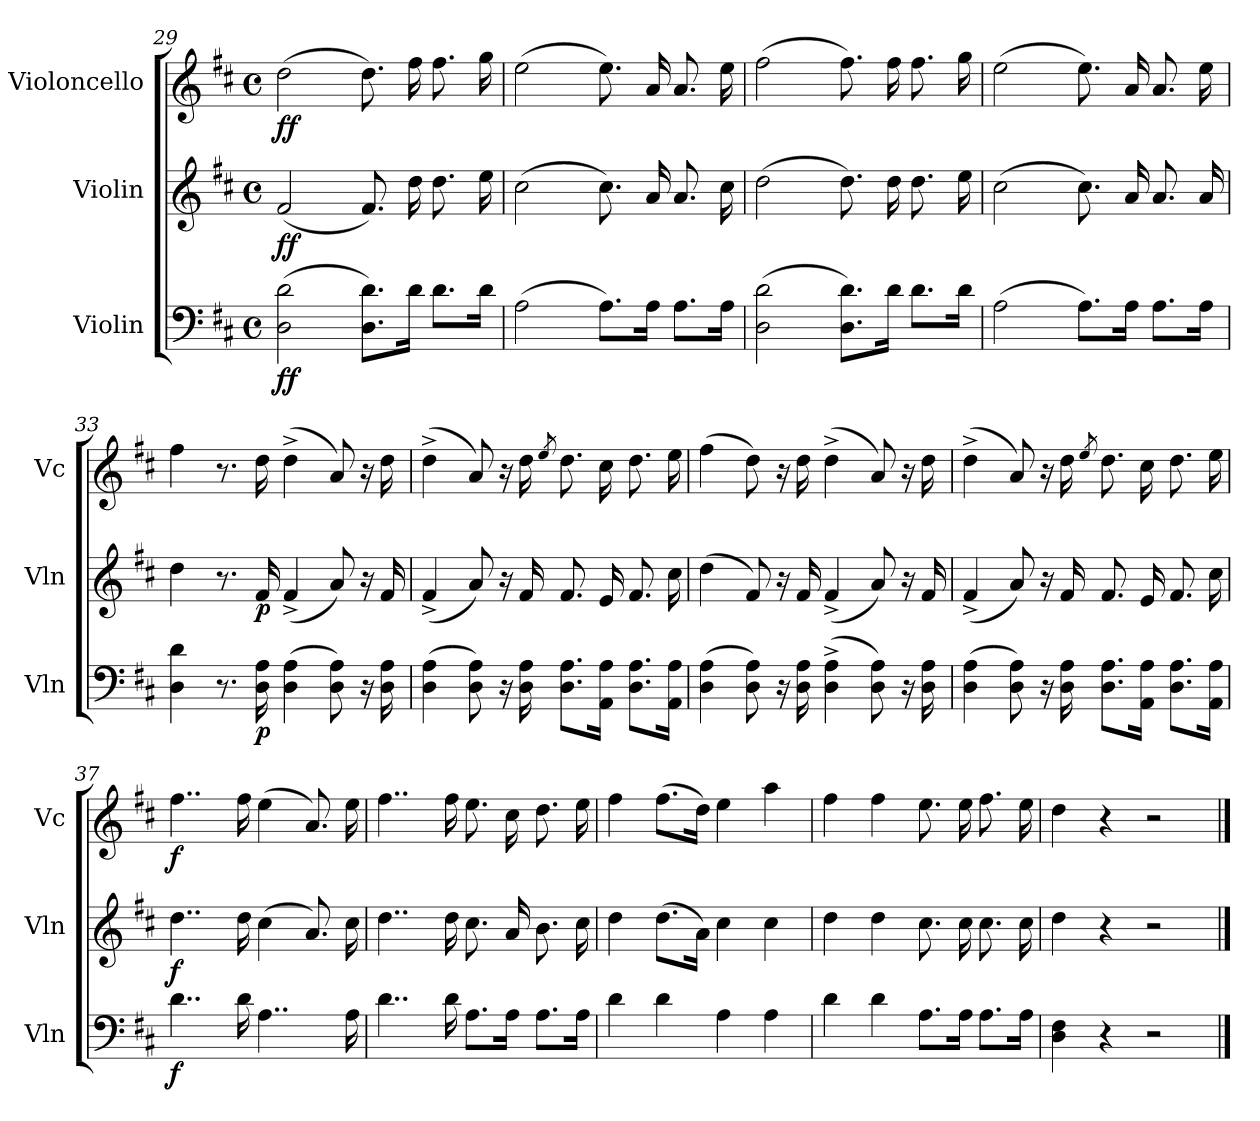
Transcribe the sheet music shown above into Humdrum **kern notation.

**kern	**dynam	**kern	**dynam	**kern	**dynam
*part3	*part3	*part2	*part2	*part1	*part1
*staff3	*staff3	*staff2	*staff2	*staff1	*staff1
*I"Violin	*	*I"Violin	*	*I"Violoncello	*
*I'Vln	*	*I'Vln	*	*I'Vc	*
*clefF4	*	*clefG2	*	*clefG2	*
*k[f#c#]	*	*k[f#c#]	*	*k[f#c#]	*
*M4/4	*	*M4/4	*	*M4/4	*
*met(c)	*	*met(c)	*	*met(c)	*
=29	=29	=29	=29	=29	=29
!	!LO:DY:b	!	!LO:DY:b	!	!LO:DY:b
(>2D\ 2d\	ff	(<2f#/	ff	(>2dd\	ff
8.D\ 8.d\L)	.	8.f#/)	.	8.dd\)	.
16d\Jk	.	16dd\	.	16ff#\	.
8.d\L	.	8.dd\	.	8.ff#\	.
16d\Jk	.	16ee\	.	16gg\	.
!!LO:LB:g=z
=30	=30	=30	=30	=30	=30
(>2A\	.	(>2cc#\	.	(>2ee\	.
8.A\L)	.	8.cc#\)	.	8.ee\)	.
16A\Jk	.	16a/	.	16a/	.
8.A\L	.	8.a/	.	8.a/	.
16A\Jk	.	16cc#\	.	16ee\	.
=31	=31	=31	=31	=31	=31
(>2D\ 2d\	.	(>2dd\	.	(>2ff#\	.
8.D\ 8.d\L)	.	8.dd\)	.	8.ff#\)	.
16d\Jk	.	16dd\	.	16ff#\	.
8.d\L	.	8.dd\	.	8.ff#\	.
16d\Jk	.	16ee\	.	16gg\	.
=32	=32	=32	=32	=32	=32
(>2A\	.	(>2cc#\	.	(>2ee\	.
8.A\L)	.	8.cc#\)	.	8.ee\)	.
16A\Jk	.	16a/	.	16a/	.
8.A\L	.	8.a/	.	8.a/	.
16A\Jk	.	16a/	.	16ee\	.
=33	=33	=33	=33	=33	=33
4D\ 4d\	.	4dd\	.	4ff#\	.
8.r	.	8.r	.	8.r	.
!	!LO:DY:b	!	!LO:DY:b	!	!
16D\ 16A\	p	16f#/	p	16dd\	.
(>4D\ 4A\	.	(<4f#^/	.	(>4dd^\	.
8D\ 8A\)	.	8a/)	.	8a/)	.
16r	.	16r	.	16r	.
16D\ 16A\	.	16f#/	.	16dd\	.
!!LO:PB:g=z
=34	=34	=34	=34	=34	=34
(>4D\ 4A\	.	(<4f#^/	.	(>4dd^\	.
8D\ 8A\)	.	8a/)	.	8a/)	.
16r	.	16r	.	16r	.
16D\ 16A\	.	16f#/	.	16dd\	.
.	.	.	.	8qee/	.
8.D\ 8.A\L	.	8.f#/	.	8.dd\	.
16AA\ 16A\Jk	.	16e/	.	16cc#\	.
8.D\ 8.A\L	.	8.f#/	.	8.dd\	.
16AA\ 16A\Jk	.	16cc#\	.	16ee\	.
=35	=35	=35	=35	=35	=35
(>4D\ 4A\	.	(>4dd\	.	(>4ff#\	.
8D\ 8A\)	.	8f#/)	.	8dd\)	.
16r	.	16r	.	16r	.
16D\ 16A\	.	16f#/	.	16dd\	.
(>4D^\ 4A^\	.	(<4f#^/	.	(>4dd^\	.
8D\ 8A\)	.	8a/)	.	8a/)	.
16r	.	16r	.	16r	.
16D\ 16A\	.	16f#/	.	16dd\	.
=36	=36	=36	=36	=36	=36
(>4D\ 4A\	.	(<4f#^/	.	(>4dd^\	.
8D\ 8A\)	.	8a/)	.	8a/)	.
16r	.	16r	.	16r	.
16D\ 16A\	.	16f#/	.	16dd\	.
.	.	.	.	8qee/	.
8.D\ 8.A\L	.	8.f#/	.	8.dd\	.
16AA\ 16A\Jk	.	16e/	.	16cc#\	.
8.D\ 8.A\L	.	8.f#/	.	8.dd\	.
16AA\ 16A\Jk	.	16cc#\	.	16ee\	.
=37	=37	=37	=37	=37	=37
!	!LO:DY:b	!	!LO:DY:b	!	!LO:DY:b
4..d\	f	4..dd\	f	4..ff#\	f
16d\	.	16dd\	.	16ff#\	.
4..A\	.	(>4cc#\	.	(>4ee\	.
.	.	8.a/)	.	8.a/)	.
16A\	.	16cc#\	.	16ee\	.
!!LO:LB:g=z
=38	=38	=38	=38	=38	=38
4..d\	.	4..dd\	.	4..ff#\	.
16d\	.	16dd\	.	16ff#\	.
8.A\L	.	8.cc#\	.	8.ee\	.
16A\Jk	.	16a/	.	16cc#\	.
8.A\L	.	8.b\	.	8.dd\	.
16A\Jk	.	16cc#\	.	16ee\	.
=39	=39	=39	=39	=39	=39
4d\	.	4dd\	.	4ff#\	.
4d\	.	(>8.dd\L	.	(>8.ff#\L	.
.	.	16a\Jk)	.	16dd\Jk)	.
4A\	.	4cc#\	.	4ee\	.
4A\	.	4cc#\	.	4aa\	.
=40	=40	=40	=40	=40	=40
4d\	.	4dd\	.	4ff#\	.
4d\	.	4dd\	.	4ff#\	.
8.A\L	.	8.cc#\	.	8.ee\	.
16A\Jk	.	16cc#\	.	16ee\	.
8.A\L	.	8.cc#\	.	8.ff#\	.
16A\Jk	.	16cc#\	.	16ee\	.
=41	=41	=41	=41	=41	=41
4D\ 4F#\	.	4dd\	.	4dd\	.
4r	.	4r	.	4r	.
2r	.	2r	.	2r	.
==	==	==	==	==	==
*-	*-	*-	*-	*-	*-
